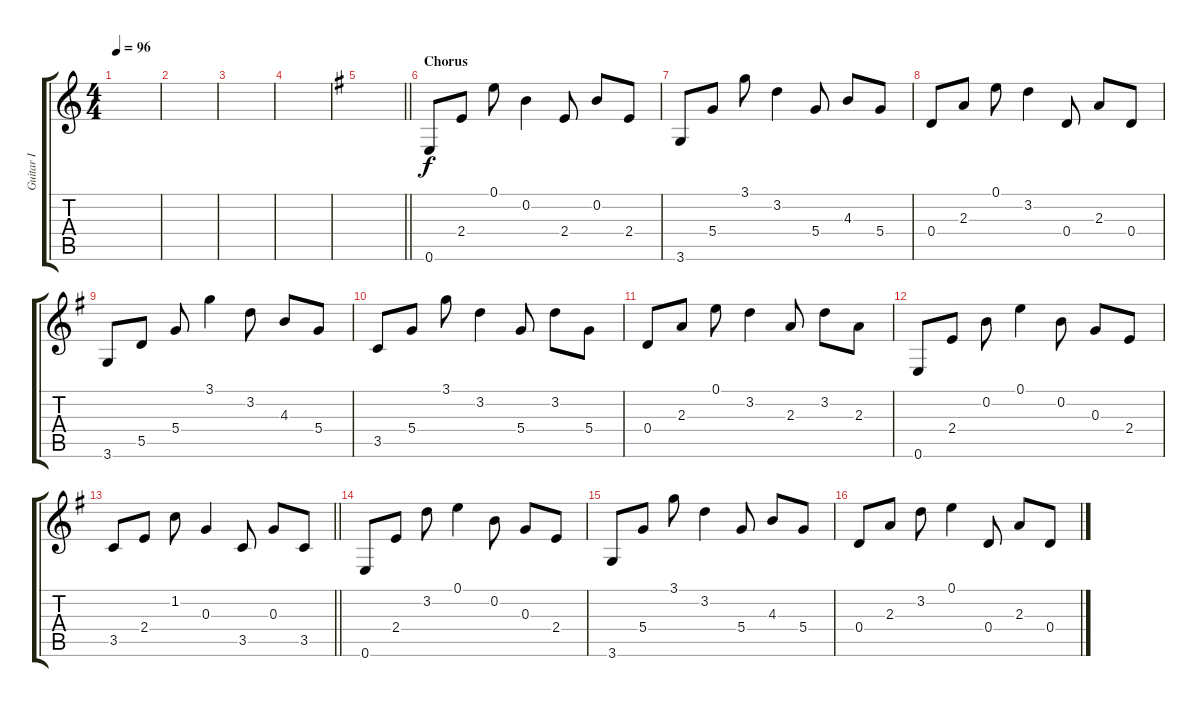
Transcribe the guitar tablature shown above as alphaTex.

\track ("Guitar I" "Guitar I") {instrument electricguitarclean}
\staff {score tabs}
\tuning (E4 B3 G3 D3 A2 E2) {hide}
\ts (4 4)
\tempo 96
\clef g2
\ks c
|
|
|
|
\barLineRight lightlight
\ks g
|
\section ("" "Chorus")
0.6.8 2.4.8 0.1.8 0.2.4 2.4.8 0.2.8 2.4.8 |
3.6.8 5.4.8 3.1.8 3.2.4 5.4.8 4.3.8 5.4.8 |
0.4.8 2.3.8 0.1.8 3.2.4 0.4.8 2.3.8 0.4.8 |
3.6.8 5.5.8 5.4.8 3.1.4 3.2.8 4.3.8 5.4.8 |
3.5.8 5.4.8 3.1.8 3.2.4 5.4.8 3.2.8 5.4.8 |
0.4.8 2.3.8 0.1.8 3.2.4 2.3.8 3.2.8 2.3.8 |
0.6.8 2.4.8 0.2.8 0.1.4 0.2.8 0.3.8 2.4.8 |
\barLineRight lightlight
3.5.8 2.4.8 1.2.8 0.3.4 3.5.8 0.3.8 3.5.8 |
\section ("" "")
0.6.8 2.4.8 3.2.8 0.1.4 0.2.8 0.3.8 2.4.8 |
3.6.8 5.4.8 3.1.8 3.2.4 5.4.8 4.3.8 5.4.8 |
0.4.8 2.3.8 3.2.8 0.1.4 0.4.8 2.3.8 0.4.8
